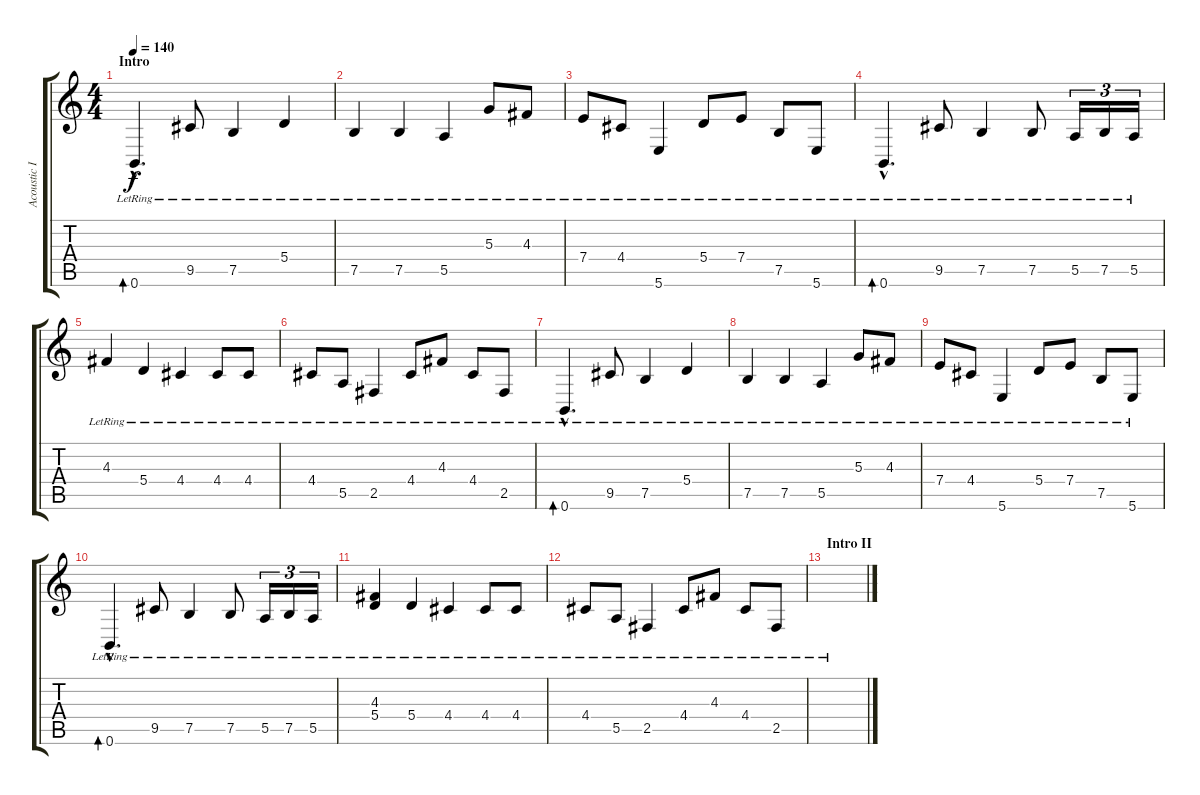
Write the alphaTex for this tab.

\track ("Acoustic III" "Acoustic I") {instrument acousticguitarsteel}
\staff {score tabs}
\tuning (B3 Gb3 D3 A2 E2 B1) {hide}
\ts (4 4)
\section ("" "Intro")
\tempo 140
\clef g2
\ks c
0.6{hac lr}.4{d bd 480 dy f instrument acousticguitarsteel} 9.5{lr}.8 7.5{lr}.4 5.4{lr}.4 |
7.5{lr}.4 7.5{lr}.4 5.5{lr}.4 5.3{lr}.8 4.3{lr}.8 |
7.4{lr}.8 4.4{lr}.8 5.6{lr}.4 5.4{lr}.8 7.4{lr}.8 7.5{lr}.8 5.6{lr}.8 |
0.6{hac lr}.4{d bd 480} 9.5{lr}.8 7.5{lr}.4 7.5{lr}.8 5.5{lr}.16{tu (3 2)} 7.5{lr}.16{tu (3 2)} 5.5{lr}.16{tu (3 2)} |
4.3{lr}.4 5.4{lr}.4 4.4{lr}.4 4.4{lr}.8 4.4{lr}.8 |
4.4{lr}.8 5.5{lr}.8 2.5{lr}.4 4.4{lr}.8 4.3{lr}.8 4.4{lr}.8 2.5{lr}.8 |
0.6{hac lr}.4{d bd 480} 9.5{lr}.8 7.5{lr}.4 5.4{lr}.4 |
7.5{lr}.4 7.5{lr}.4 5.5{lr}.4 5.3{lr}.8 4.3{lr}.8 |
7.4{lr}.8 4.4{lr}.8 5.6{lr}.4 5.4{lr}.8 7.4{lr}.8 7.5{lr}.8 5.6{lr}.8 |
0.6{hac lr}.4{d bd 480} 9.5{lr}.8 7.5{lr}.4 7.5{lr}.8 5.5{lr}.16{tu (3 2)} 7.5{lr}.16{tu (3 2)} 5.5{lr}.16{tu (3 2)} |
(4.3{lr} 5.4{lr}).4 5.4{lr}.4 4.4{lr}.4 4.4{lr}.8 4.4{lr}.8 |
4.4{lr}.8 5.5{lr}.8 2.5{lr}.4 4.4{lr}.8 4.3{lr}.8 4.4{lr}.8 2.5{lr}.8 |
\section ("" "Intro II")
